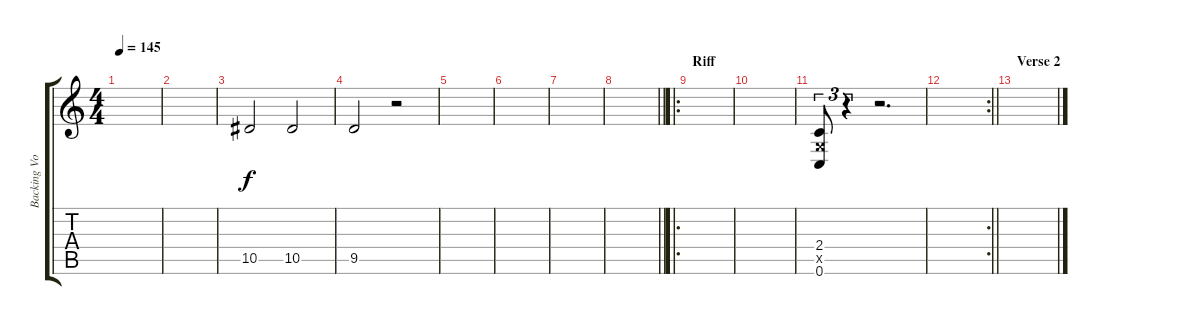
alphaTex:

\track ("Backing Vocals" "Backing Vo") {instrument overdrivenguitar}
\staff {score tabs}
\tuning (C4 G3 Eb3 Bb2 F2 C2) {hide}
\ts (4 4)
\tempo 145
\clef g2
\ks c
|
|
10.5.2 10.5.2 |
9.5.2 r.2 |
|
|
|
\barLineRight lightlight
|
\ro
\section ("" "Riff")
|
|
(2.4 2.5{x} 0.6).8{tu (3 2)} r.4{tu (3 2)} r.2{d} |
\rc 2
\barLineRight lightlight
|
\section ("" "Verse 2")
